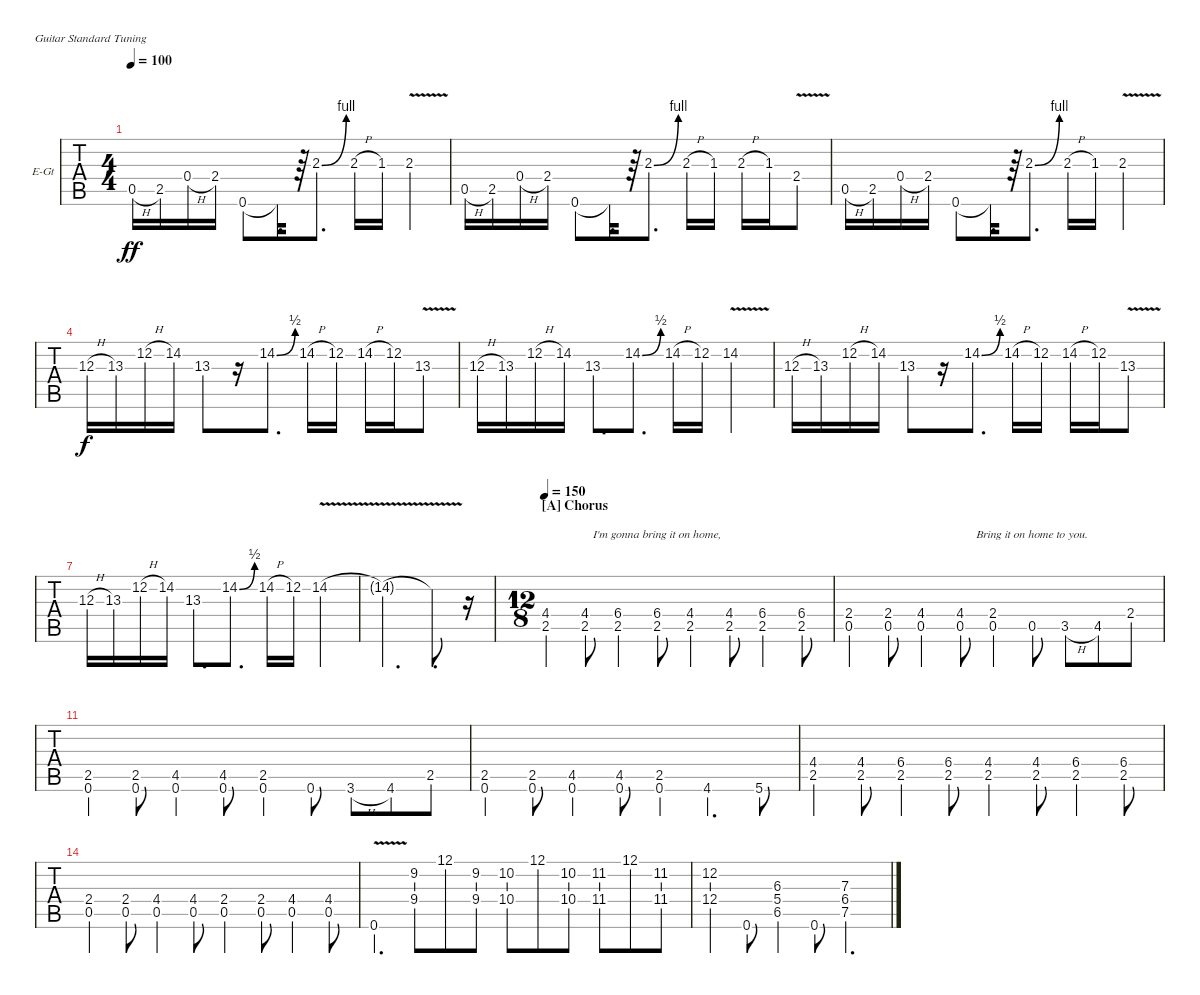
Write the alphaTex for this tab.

\bracketExtendMode nobrackets
\firstSystemTrackNameOrientation horizontal
\otherSystemsTrackNameOrientation horizontal
\defaultBarNumberDisplay FirstOfSystem
\track ("Electric Guitar" "E-Gt") {instrument distortionguitar}
\staff {tabs}
\tuning (E4 B3 G3 D3 A2 E2)
\ts (4 4)
\tempo 100
\clef g2
\ks c
0.5{h}.16{lyrics (0 "") lyrics (1 "") lyrics (2 "") lyrics (3 "") lyrics (4 "") dy ff} 2.5.16{lyrics (0 "") lyrics (1 "") lyrics (2 "") lyrics (3 "") lyrics (4 "")} 0.4{h}.16{lyrics (0 "") lyrics (1 "") lyrics (2 "") lyrics (3 "") lyrics (4 "")} 2.4.16{lyrics (0 "") lyrics (1 "") lyrics (2 "") lyrics (3 "") lyrics (4 "")} 0.6.8 0.6{t}.32{d} r.64 2.3{be (bend 0 0 60 4)}.8{d lyrics (0 "") lyrics (1 "") lyrics (2 "") lyrics (3 "") lyrics (4 "")} 2.3{h}.16{lyrics (0 "") lyrics (1 "") lyrics (2 "") lyrics (3 "") lyrics (4 "")} 1.3.16{lyrics (0 "") lyrics (1 "") lyrics (2 "") lyrics (3 "") lyrics (4 "")} 2.3{v}.4{lyrics (0 "") lyrics (1 "") lyrics (2 "") lyrics (3 "") lyrics (4 "")} |
0.5{h}.16 2.5.16 0.4{h}.16 2.4.16 0.6.8 0.6{t}.32{d} r.64 2.3{be (bend 0 0 60 4)}.8{d} 2.3{h}.16 1.3.16 2.3{h}.16 1.3.16 2.4{v}.8 |
\scale
0.40092 0.5{h}.16{lyrics (0 "") lyrics (1 "") lyrics (2 "") lyrics (3 "") lyrics (4 "")} 2.5.16{lyrics (0 "") lyrics (1 "") lyrics (2 "") lyrics (3 "") lyrics (4 "")} 0.4{h}.16{lyrics (0 "") lyrics (1 "") lyrics (2 "") lyrics (3 "") lyrics (4 "")} 2.4.16{lyrics (0 "") lyrics (1 "") lyrics (2 "") lyrics (3 "") lyrics (4 "")} 0.6.8 0.6{t}.32{d} r.64 2.3{be (bend 0 0 60 4)}.8{d lyrics (0 "") lyrics (1 "") lyrics (2 "") lyrics (3 "") lyrics (4 "")} 2.3{h}.16{lyrics (0 "") lyrics (1 "") lyrics (2 "") lyrics (3 "") lyrics (4 "")} 1.3.16{lyrics (0 "") lyrics (1 "") lyrics (2 "") lyrics (3 "") lyrics (4 "")} 2.3{v}.4{lyrics (0 "") lyrics (1 "") lyrics (2 "") lyrics (3 "") lyrics (4 "")} |
\scale
0.431934 12.3{h}.16{lyrics (0 "") lyrics (1 "") lyrics (2 "") lyrics (3 "") lyrics (4 "") dy f} 13.3.16{lyrics (0 "") lyrics (1 "") lyrics (2 "") lyrics (3 "") lyrics (4 "")} 12.2{h}.16{lyrics (0 "") lyrics (1 "") lyrics (2 "") lyrics (3 "") lyrics (4 "")} 14.2.16{lyrics (0 "") lyrics (1 "") lyrics (2 "") lyrics (3 "") lyrics (4 "")} 13.3.8{lyrics (0 "") lyrics (1 "") lyrics (2 "") lyrics (3 "") lyrics (4 "")} r.16 14.2{be (bend 0 0 59.4 2)}.8{d lyrics (0 "") lyrics (1 "") lyrics (2 "") lyrics (3 "") lyrics (4 "")} 14.2{h}.16{lyrics (0 "") lyrics (1 "") lyrics (2 "") lyrics (3 "") lyrics (4 "")} 12.2.16{lyrics (0 "") lyrics (1 "") lyrics (2 "") lyrics (3 "") lyrics (4 "")} 14.2{h}.16{lyrics (0 "") lyrics (1 "") lyrics (2 "") lyrics (3 "") lyrics (4 "")} 12.2.16{lyrics (0 "") lyrics (1 "") lyrics (2 "") lyrics (3 "") lyrics (4 "")} 13.3{v}.8{lyrics (0 "") lyrics (1 "") lyrics (2 "") lyrics (3 "") lyrics (4 "")} |
\scale
0.167513 12.3{h}.16{lyrics (0 "") lyrics (1 "") lyrics (2 "") lyrics (3 "") lyrics (4 "")} 13.3.16{lyrics (0 "") lyrics (1 "") lyrics (2 "") lyrics (3 "") lyrics (4 "")} 12.2{h}.16{lyrics (0 "") lyrics (1 "") lyrics (2 "") lyrics (3 "") lyrics (4 "")} 14.2.16{lyrics (0 "") lyrics (1 "") lyrics (2 "") lyrics (3 "") lyrics (4 "")} 13.3.8{d lyrics (0 "") lyrics (1 "") lyrics (2 "") lyrics (3 "") lyrics (4 "")} 14.2{be (bend 0 0 60 2)}.8{d lyrics (0 "") lyrics (1 "") lyrics (2 "") lyrics (3 "") lyrics (4 "")} 14.2{h}.16{lyrics (0 "") lyrics (1 "") lyrics (2 "") lyrics (3 "") lyrics (4 "")} 12.2.16{lyrics (0 "") lyrics (1 "") lyrics (2 "") lyrics (3 "") lyrics (4 "")} 14.2{v}.4{lyrics (0 "") lyrics (1 "") lyrics (2 "") lyrics (3 "") lyrics (4 "")} |
\scale
0.488189 12.3{h}.16{lyrics (0 "") lyrics (1 "") lyrics (2 "") lyrics (3 "") lyrics (4 "")} 13.3.16{lyrics (0 "") lyrics (1 "") lyrics (2 "") lyrics (3 "") lyrics (4 "")} 12.2{h}.16{lyrics (0 "") lyrics (1 "") lyrics (2 "") lyrics (3 "") lyrics (4 "")} 14.2.16{lyrics (0 "") lyrics (1 "") lyrics (2 "") lyrics (3 "") lyrics (4 "")} 13.3.8{lyrics (0 "") lyrics (1 "") lyrics (2 "") lyrics (3 "") lyrics (4 "")} r.16 14.2{be (bend 0 0 59.4 2)}.8{d lyrics (0 "") lyrics (1 "") lyrics (2 "") lyrics (3 "") lyrics (4 "")} 14.2{h}.16{lyrics (0 "") lyrics (1 "") lyrics (2 "") lyrics (3 "") lyrics (4 "")} 12.2.16{lyrics (0 "") lyrics (1 "") lyrics (2 "") lyrics (3 "") lyrics (4 "")} 14.2{h}.16{lyrics (0 "") lyrics (1 "") lyrics (2 "") lyrics (3 "") lyrics (4 "")} 12.2.16{lyrics (0 "") lyrics (1 "") lyrics (2 "") lyrics (3 "") lyrics (4 "")} 13.3{v}.8{lyrics (0 "") lyrics (1 "") lyrics (2 "") lyrics (3 "") lyrics (4 "")} |
\scale
0.389998 12.3{h}.16{lyrics (0 "") lyrics (1 "") lyrics (2 "") lyrics (3 "") lyrics (4 "")} 13.3.16{lyrics (0 "") lyrics (1 "") lyrics (2 "") lyrics (3 "") lyrics (4 "")} 12.2{h}.16{lyrics (0 "") lyrics (1 "") lyrics (2 "") lyrics (3 "") lyrics (4 "")} 14.2.16{lyrics (0 "") lyrics (1 "") lyrics (2 "") lyrics (3 "") lyrics (4 "")} 13.3.8{d lyrics (0 "") lyrics (1 "") lyrics (2 "") lyrics (3 "") lyrics (4 "")} 14.2{be (bend 0 0 60 2)}.8{d lyrics (0 "") lyrics (1 "") lyrics (2 "") lyrics (3 "") lyrics (4 "")} 14.2{h}.16{lyrics (0 "") lyrics (1 "") lyrics (2 "") lyrics (3 "") lyrics (4 "")} 12.2.16{lyrics (0 "") lyrics (1 "") lyrics (2 "") lyrics (3 "") lyrics (4 "")} 14.2{v}.4{lyrics (0 "") lyrics (1 "") lyrics (2 "") lyrics (3 "") lyrics (4 "")} |
\scale
0.116798 14.2{v t}.2{d lyrics (0 "") lyrics (1 "") lyrics (2 "") lyrics (3 "") lyrics (4 "")} 14.2{v t}.8{d} r.16 |
\ts (12 8)
\beaming (8 3 3 3 3)
\section ("A" "Chorus")
\tempo 150
(4.4 2.5).4{lyrics (0 "") lyrics (1 "") lyrics (2 "") lyrics (3 "") lyrics (4 "")} (4.4 2.5).8{lyrics (0 "") lyrics (1 "") lyrics (2 "") lyrics (3 "") lyrics (4 "")} (6.4 2.5).4{lyrics (0 "") lyrics (1 "") lyrics (2 "") lyrics (3 "") lyrics (4 "")} (6.4 2.5).8{lyrics (0 "") lyrics (1 "") lyrics (2 "") lyrics (3 "I'm gonna bring it on home,") lyrics (4 "")} (4.4 2.5).4{lyrics (0 "") lyrics (1 "") lyrics (2 "") lyrics (3 "") lyrics (4 "")} (4.4 2.5).8{lyrics (0 "") lyrics (1 "") lyrics (2 "") lyrics (3 "") lyrics (4 "")} (6.4 2.5).4{lyrics (0 "") lyrics (1 "") lyrics (2 "") lyrics (3 "") lyrics (4 "")} (6.4 2.5).8{lyrics (0 "") lyrics (1 "") lyrics (2 "") lyrics (3 "") lyrics (4 "")} |
(2.4 0.5).4{lyrics (0 "") lyrics (1 "") lyrics (2 "") lyrics (3 "") lyrics (4 "")} (2.4 0.5).8{lyrics (0 "") lyrics (1 "") lyrics (2 "") lyrics (3 "") lyrics (4 "")} (4.4 0.5).4{lyrics (0 "") lyrics (1 "") lyrics (2 "") lyrics (3 "") lyrics (4 "")} (4.4 0.5).8{lyrics (0 "") lyrics (1 "") lyrics (2 "") lyrics (3 "") lyrics (4 "")} (2.4 0.5).4{lyrics (0 "") lyrics (1 "") lyrics (2 "") lyrics (3 "") lyrics (4 "")} 0.5.8{lyrics (0 "") lyrics (1 "") lyrics (2 "") lyrics (3 "Bring it on home to you.") lyrics (4 "")} 3.5{h}.8{lyrics (0 "") lyrics (1 "") lyrics (2 "") lyrics (3 "") lyrics (4 "")} 4.5.8{lyrics (0 "") lyrics (1 "") lyrics (2 "") lyrics (3 "") lyrics (4 "")} 2.4.8{lyrics (0 "") lyrics (1 "") lyrics (2 "") lyrics (3 "") lyrics (4 "")} |
(2.5 0.6).4{lyrics (0 "") lyrics (1 "") lyrics (2 "") lyrics (3 "") lyrics (4 "")} (2.5 0.6).8{lyrics (0 "") lyrics (1 "") lyrics (2 "") lyrics (3 "") lyrics (4 "")} (4.5 0.6).4{lyrics (0 "") lyrics (1 "") lyrics (2 "") lyrics (3 "") lyrics (4 "")} (4.5 0.6).8{lyrics (0 "") lyrics (1 "") lyrics (2 "") lyrics (3 "") lyrics (4 "")} (2.5 0.6).4{lyrics (0 "") lyrics (1 "") lyrics (2 "") lyrics (3 "") lyrics (4 "")} 0.6.8{lyrics (0 "") lyrics (1 "") lyrics (2 "") lyrics (3 "") lyrics (4 "")} 3.6{h}.8{lyrics (0 "") lyrics (1 "") lyrics (2 "") lyrics (3 "") lyrics (4 "")} 4.6.8{lyrics (0 "") lyrics (1 "") lyrics (2 "") lyrics (3 "") lyrics (4 "")} 2.5.8{lyrics (0 "") lyrics (1 "") lyrics (2 "") lyrics (3 "") lyrics (4 "")} |
(2.5 0.6).4{lyrics (0 "") lyrics (1 "") lyrics (2 "") lyrics (3 "") lyrics (4 "")} (2.5 0.6).8{lyrics (0 "") lyrics (1 "") lyrics (2 "") lyrics (3 "") lyrics (4 "")} (4.5 0.6).4{lyrics (0 "") lyrics (1 "") lyrics (2 "") lyrics (3 "") lyrics (4 "")} (4.5 0.6).8{lyrics (0 "") lyrics (1 "") lyrics (2 "") lyrics (3 "") lyrics (4 "")} (2.5 0.6).4 4.6.4{d} 5.6.8 |
(4.4 2.5).4 (4.4 2.5).8 (6.4 2.5).4 (6.4 2.5).8 (4.4 2.5).4 (4.4 2.5).8 (6.4 2.5).4 (6.4 2.5).8 |
(2.4 0.5).4 (2.4 0.5).8 (4.4 0.5).4 (4.4 0.5).8 (2.4 0.5).4 (2.4 0.5).8 (4.4 0.5).4 (4.4 0.5).8 |
0.6{v}.4{d} (9.2 9.4).8 12.1.8 (9.2 9.4).8 (10.2 10.4).8 12.1.8 (10.2 10.4).8 (11.2 11.4).8 12.1.8 (11.2 11.4).8 |
(12.2 12.4).4 0.6.8 (6.3 5.4 6.5).4 0.6.8 (7.3 6.4 7.5).2{d}
